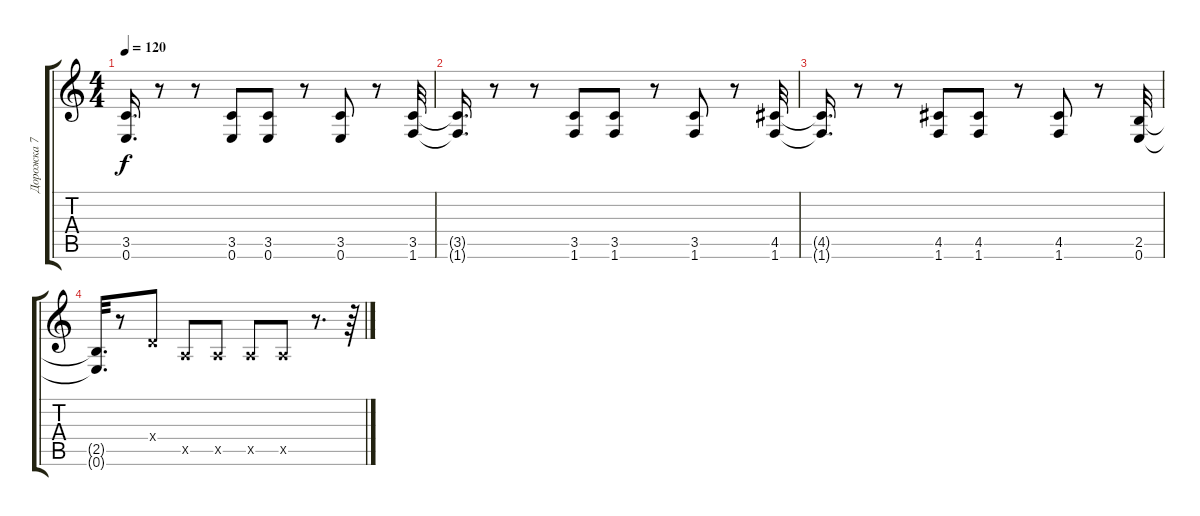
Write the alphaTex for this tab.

\track ("Дорожка 7" "Дорожка 7") {instrument distortionguitar}
\staff {score tabs}
\tuning (E4 B3 G3 D3 A2 E2) {hide}
\ts (4 4)
\tempo 120
\clef g2
\ks c
(3.5{t} 0.6{t}).16{d dy f} r.8 r.8 (3.5 0.6).8 (3.5 0.6).8 r.8 (3.5 0.6).8 r.8 (3.5 1.6).32 |
(3.5{t} 1.6{t}).16{d} r.8 r.8 (3.5 1.6).8 (3.5 1.6).8 r.8 (3.5 1.6).8 r.8 (4.5 1.6).32 |
(4.5{t} 1.6{t}).16{d} r.8 r.8 (4.5 1.6).8 (4.5 1.6).8 r.8 (4.5 1.6).8 r.8 (2.5 0.6).32 |
(2.5{t} 0.6{t}).32{d} r.8 0.4{x}.8 0.5{x}.8 0.5{x}.8 0.5{x}.8 0.5{x}.8 r.8{d} r.64
